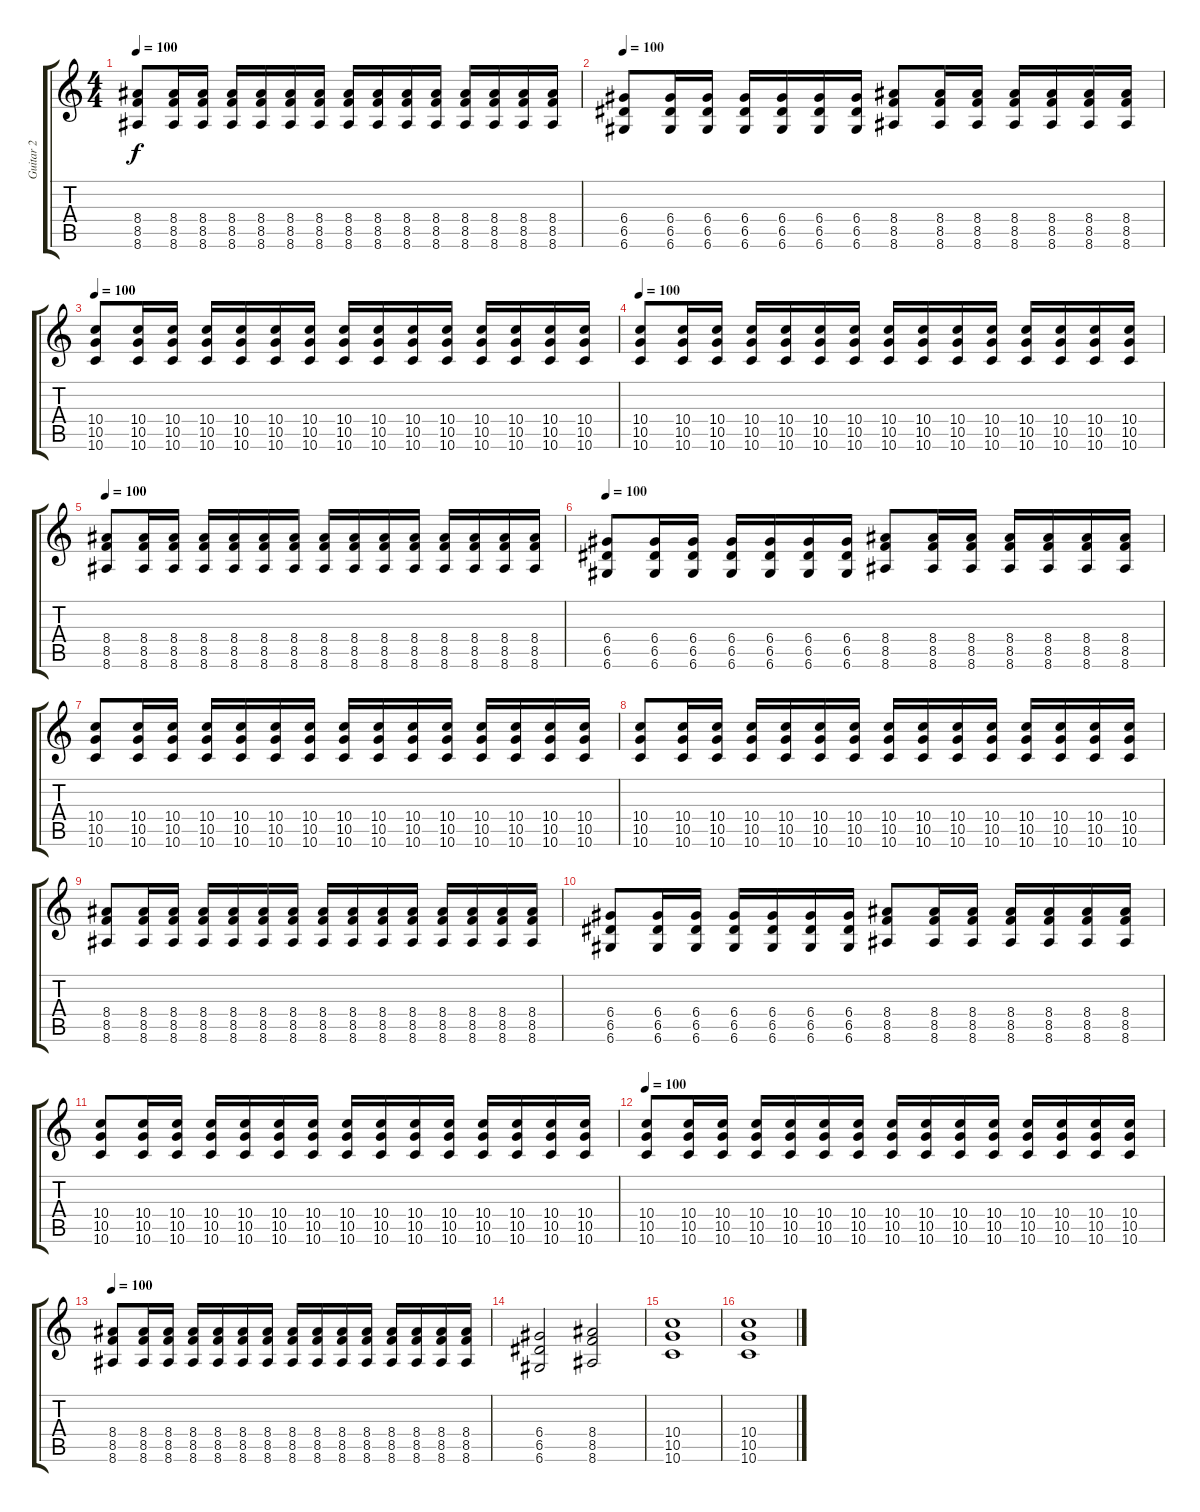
\track ("Guitar 2" "Guitar 2") {instrument overdrivenguitar}
\staff {score tabs}
\tuning (E4 B3 G3 D3 A2 D2) {hide}
\ts (4 4)
\tempo 100
\clef g2
\ks c
(8.4 8.5 8.6).8{dy f} (8.4 8.5 8.6).16 (8.4 8.5 8.6).16 (8.4 8.5 8.6).16 (8.4 8.5 8.6).16 (8.4 8.5 8.6).16 (8.4 8.5 8.6).16 (8.4 8.5 8.6).16 (8.4 8.5 8.6).16 (8.4 8.5 8.6).16 (8.4 8.5 8.6).16 (8.4 8.5 8.6).16 (8.4 8.5 8.6).16 (8.4 8.5 8.6).16 (8.4 8.5 8.6).16 |
\tempo 100
(6.4 6.5 6.6).8 (6.4 6.5 6.6).16 (6.4 6.5 6.6).16 (6.4 6.5 6.6).16 (6.4 6.5 6.6).16 (6.4 6.5 6.6).16 (6.4 6.5 6.6).16 (8.4 8.5 8.6).8 (8.4 8.5 8.6).16 (8.4 8.5 8.6).16 (8.4 8.5 8.6).16 (8.4 8.5 8.6).16 (8.4 8.5 8.6).16 (8.4 8.5 8.6).16 |
\tempo 100
(10.4 10.5 10.6).8 (10.4 10.5 10.6).16 (10.4 10.5 10.6).16 (10.4 10.5 10.6).16 (10.4 10.5 10.6).16 (10.4 10.5 10.6).16 (10.4 10.5 10.6).16 (10.4 10.5 10.6).16 (10.4 10.5 10.6).16 (10.4 10.5 10.6).16 (10.4 10.5 10.6).16 (10.4 10.5 10.6).16 (10.4 10.5 10.6).16 (10.4 10.5 10.6).16 (10.4 10.5 10.6).16 |
\tempo 100
(10.4 10.5 10.6).8 (10.4 10.5 10.6).16 (10.4 10.5 10.6).16 (10.4 10.5 10.6).16 (10.4 10.5 10.6).16 (10.4 10.5 10.6).16 (10.4 10.5 10.6).16 (10.4 10.5 10.6).16 (10.4 10.5 10.6).16 (10.4 10.5 10.6).16 (10.4 10.5 10.6).16 (10.4 10.5 10.6).16 (10.4 10.5 10.6).16 (10.4 10.5 10.6).16 (10.4 10.5 10.6).16 |
\tempo 100
(8.4 8.5 8.6).8 (8.4 8.5 8.6).16 (8.4 8.5 8.6).16 (8.4 8.5 8.6).16 (8.4 8.5 8.6).16 (8.4 8.5 8.6).16 (8.4 8.5 8.6).16 (8.4 8.5 8.6).16 (8.4 8.5 8.6).16 (8.4 8.5 8.6).16 (8.4 8.5 8.6).16 (8.4 8.5 8.6).16 (8.4 8.5 8.6).16 (8.4 8.5 8.6).16 (8.4 8.5 8.6).16 |
\tempo 100
(6.4 6.5 6.6).8 (6.4 6.5 6.6).16 (6.4 6.5 6.6).16 (6.4 6.5 6.6).16 (6.4 6.5 6.6).16 (6.4 6.5 6.6).16 (6.4 6.5 6.6).16 (8.4 8.5 8.6).8 (8.4 8.5 8.6).16 (8.4 8.5 8.6).16 (8.4 8.5 8.6).16 (8.4 8.5 8.6).16 (8.4 8.5 8.6).16 (8.4 8.5 8.6).16 |
(10.4 10.5 10.6).8 (10.4 10.5 10.6).16 (10.4 10.5 10.6).16 (10.4 10.5 10.6).16 (10.4 10.5 10.6).16 (10.4 10.5 10.6).16 (10.4 10.5 10.6).16 (10.4 10.5 10.6).16 (10.4 10.5 10.6).16 (10.4 10.5 10.6).16 (10.4 10.5 10.6).16 (10.4 10.5 10.6).16 (10.4 10.5 10.6).16 (10.4 10.5 10.6).16 (10.4 10.5 10.6).16 |
(10.4 10.5 10.6).8 (10.4 10.5 10.6).16 (10.4 10.5 10.6).16 (10.4 10.5 10.6).16 (10.4 10.5 10.6).16 (10.4 10.5 10.6).16 (10.4 10.5 10.6).16 (10.4 10.5 10.6).16 (10.4 10.5 10.6).16 (10.4 10.5 10.6).16 (10.4 10.5 10.6).16 (10.4 10.5 10.6).16 (10.4 10.5 10.6).16 (10.4 10.5 10.6).16 (10.4 10.5 10.6).16 |
(8.4 8.5 8.6).8 (8.4 8.5 8.6).16 (8.4 8.5 8.6).16 (8.4 8.5 8.6).16 (8.4 8.5 8.6).16 (8.4 8.5 8.6).16 (8.4 8.5 8.6).16 (8.4 8.5 8.6).16 (8.4 8.5 8.6).16 (8.4 8.5 8.6).16 (8.4 8.5 8.6).16 (8.4 8.5 8.6).16 (8.4 8.5 8.6).16 (8.4 8.5 8.6).16 (8.4 8.5 8.6).16 |
(6.4 6.5 6.6).8 (6.4 6.5 6.6).16 (6.4 6.5 6.6).16 (6.4 6.5 6.6).16 (6.4 6.5 6.6).16 (6.4 6.5 6.6).16 (6.4 6.5 6.6).16 (8.4 8.5 8.6).8 (8.4 8.5 8.6).16 (8.4 8.5 8.6).16 (8.4 8.5 8.6).16 (8.4 8.5 8.6).16 (8.4 8.5 8.6).16 (8.4 8.5 8.6).16 |
(10.4 10.5 10.6).8 (10.4 10.5 10.6).16 (10.4 10.5 10.6).16 (10.4 10.5 10.6).16 (10.4 10.5 10.6).16 (10.4 10.5 10.6).16 (10.4 10.5 10.6).16 (10.4 10.5 10.6).16 (10.4 10.5 10.6).16 (10.4 10.5 10.6).16 (10.4 10.5 10.6).16 (10.4 10.5 10.6).16 (10.4 10.5 10.6).16 (10.4 10.5 10.6).16 (10.4 10.5 10.6).16 |
\tempo 100
(10.4 10.5 10.6).8 (10.4 10.5 10.6).16 (10.4 10.5 10.6).16 (10.4 10.5 10.6).16 (10.4 10.5 10.6).16 (10.4 10.5 10.6).16 (10.4 10.5 10.6).16 (10.4 10.5 10.6).16 (10.4 10.5 10.6).16 (10.4 10.5 10.6).16 (10.4 10.5 10.6).16 (10.4 10.5 10.6).16 (10.4 10.5 10.6).16 (10.4 10.5 10.6).16 (10.4 10.5 10.6).16 |
\tempo 100
(8.4 8.5 8.6).8 (8.4 8.5 8.6).16 (8.4 8.5 8.6).16 (8.4 8.5 8.6).16 (8.4 8.5 8.6).16 (8.4 8.5 8.6).16 (8.4 8.5 8.6).16 (8.4 8.5 8.6).16 (8.4 8.5 8.6).16 (8.4 8.5 8.6).16 (8.4 8.5 8.6).16 (8.4 8.5 8.6).16 (8.4 8.5 8.6).16 (8.4 8.5 8.6).16 (8.4 8.5 8.6).16 |
(6.4 6.5 6.6).2 (8.4 8.5 8.6).2 |
(10.4 10.5 10.6).1 |
(10.4 10.5 10.6).1
